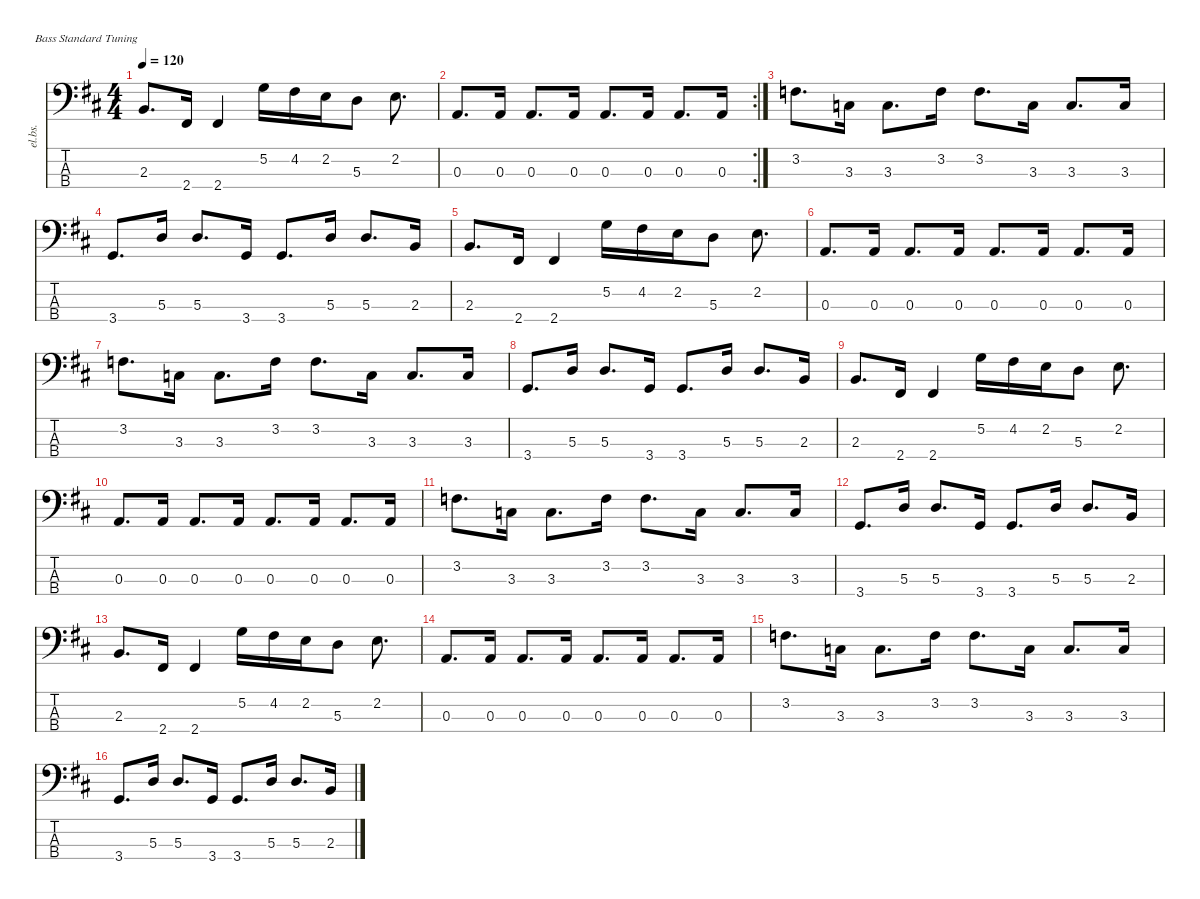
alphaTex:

\defaultSystemsLayout 4
\hideDynamics
\bracketExtendMode nobrackets
\otherSystemsTrackNameOrientation horizontal
\track ("Bass" "el.bs.") {instrument electricbassfinger}
\staff {score tabs}
\tuning (G2 D2 A1 E1)
\ts (4 4)
\tempo 120
\clef f4
\ks d
2.3{acc forcenatural}.8{d dy f} 2.4{acc #}.16 2.4{acc #}.4 5.2{acc forcenatural}.16 4.2{acc #}.16 2.2{acc forcenatural}.16 5.3{acc forcenatural}.8 2.2{acc forcenatural}.8{d} |
\rc 2
0.3{acc forcenatural}.8{d} 0.3{acc forcenatural}.16 0.3{acc forcenatural}.8{d} 0.3{acc forcenatural}.16 0.3{acc forcenatural}.8{d} 0.3{acc forcenatural}.16 0.3{acc forcenatural}.8{d} 0.3{acc forcenatural}.16 |
3.2{acc forcenatural}.8{d} 3.3{acc forcenatural}.16 3.3{acc forcenatural}.8{d} 3.2{acc forcenatural}.16 3.2{acc forcenatural}.8{d} 3.3{acc forcenatural}.16 3.3{acc forcenatural}.8{d} 3.3{acc forcenatural}.16 |
3.4{acc forcenatural}.8{d} 5.3{acc forcenatural}.16 5.3{acc forcenatural}.8{d} 3.4{acc forcenatural}.16 3.4{acc forcenatural}.8{d} 5.3{acc forcenatural}.16 5.3{acc forcenatural}.8{d} 2.3{acc forcenatural}.16 |
2.3{acc forcenatural}.8{d} 2.4{acc #}.16 2.4{acc #}.4 5.2{acc forcenatural}.16 4.2{acc #}.16 2.2{acc forcenatural}.16 5.3{acc forcenatural}.8 2.2{acc forcenatural}.8{d} |
0.3{acc forcenatural}.8{d} 0.3{acc forcenatural}.16 0.3{acc forcenatural}.8{d} 0.3{acc forcenatural}.16 0.3{acc forcenatural}.8{d} 0.3{acc forcenatural}.16 0.3{acc forcenatural}.8{d} 0.3{acc forcenatural}.16 |
3.2{acc forcenatural}.8{d} 3.3{acc forcenatural}.16 3.3{acc forcenatural}.8{d} 3.2{acc forcenatural}.16 3.2{acc forcenatural}.8{d} 3.3{acc forcenatural}.16 3.3{acc forcenatural}.8{d} 3.3{acc forcenatural}.16 |
3.4{acc forcenatural}.8{d} 5.3{acc forcenatural}.16 5.3{acc forcenatural}.8{d} 3.4{acc forcenatural}.16 3.4{acc forcenatural}.8{d} 5.3{acc forcenatural}.16 5.3{acc forcenatural}.8{d} 2.3{acc forcenatural}.16 |
2.3{acc forcenatural}.8{d} 2.4{acc #}.16 2.4{acc #}.4 5.2{acc forcenatural}.16 4.2{acc #}.16 2.2{acc forcenatural}.16 5.3{acc forcenatural}.8 2.2{acc forcenatural}.8{d} |
0.3{acc forcenatural}.8{d} 0.3{acc forcenatural}.16 0.3{acc forcenatural}.8{d} 0.3{acc forcenatural}.16 0.3{acc forcenatural}.8{d} 0.3{acc forcenatural}.16 0.3{acc forcenatural}.8{d} 0.3{acc forcenatural}.16 |
3.2{acc forcenatural}.8{d} 3.3{acc forcenatural}.16 3.3{acc forcenatural}.8{d} 3.2{acc forcenatural}.16 3.2{acc forcenatural}.8{d} 3.3{acc forcenatural}.16 3.3{acc forcenatural}.8{d} 3.3{acc forcenatural}.16 |
3.4{acc forcenatural}.8{d} 5.3{acc forcenatural}.16 5.3{acc forcenatural}.8{d} 3.4{acc forcenatural}.16 3.4{acc forcenatural}.8{d} 5.3{acc forcenatural}.16 5.3{acc forcenatural}.8{d} 2.3{acc forcenatural}.16 |
2.3{acc forcenatural}.8{d} 2.4{acc #}.16 2.4{acc #}.4 5.2{acc forcenatural}.16 4.2{acc #}.16 2.2{acc forcenatural}.16 5.3{acc forcenatural}.8 2.2{acc forcenatural}.8{d} |
0.3{acc forcenatural}.8{d} 0.3{acc forcenatural}.16 0.3{acc forcenatural}.8{d} 0.3{acc forcenatural}.16 0.3{acc forcenatural}.8{d} 0.3{acc forcenatural}.16 0.3{acc forcenatural}.8{d} 0.3{acc forcenatural}.16 |
3.2{acc forcenatural}.8{d} 3.3{acc forcenatural}.16 3.3{acc forcenatural}.8{d} 3.2{acc forcenatural}.16 3.2{acc forcenatural}.8{d} 3.3{acc forcenatural}.16 3.3{acc forcenatural}.8{d} 3.3{acc forcenatural}.16 |
3.4{acc forcenatural}.8{d} 5.3{acc forcenatural}.16 5.3{acc forcenatural}.8{d} 3.4{acc forcenatural}.16 3.4{acc forcenatural}.8{d} 5.3{acc forcenatural}.16 5.3{acc forcenatural}.8{d} 2.3{acc forcenatural}.16
